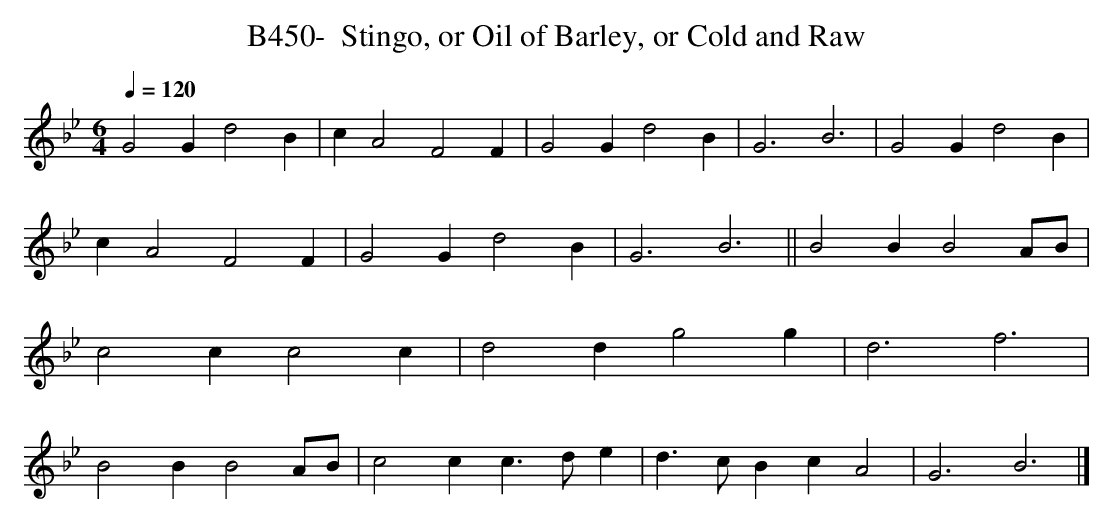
X:1
T:B450-  Stingo, or Oil of Barley, or Cold and Raw
Q:1/4=120
L:1/4
M:6/4
K:Gm
G2Gd2B|cA2F2F|G2Gd2B|G3B3|\
G2Gd2B|cA2F2F|G2Gd2B|G3B3||\
B2BB2A/B/|c2cc2c|d2dg2g|\
d3f3|B2BB2A/B/|c2cc3/2d/e|d3/2c/BcA2|G3B3|]
